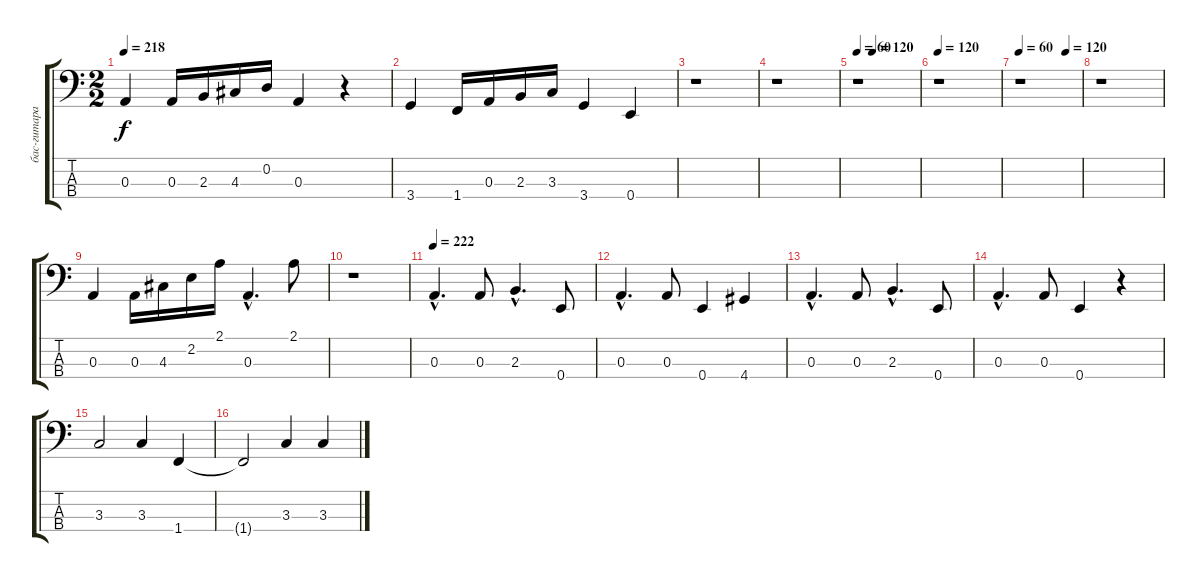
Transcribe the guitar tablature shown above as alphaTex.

\track ("бас-гитара" "бас-гитара") {instrument electricbasspick}
\staff {score tabs}
\tuning (G2 D2 A1 E1) {hide}
\ts (2 2)
\tempo 218
\clef f4
\ks c
0.3.4{dy f} 0.3.16 2.3.16 4.3.16 0.2.16 0.3.4 r.4 |
3.4.4 1.4.16 0.3.16 2.3.16 3.3.16 3.4.4 0.4.4 |
r.1 |
r.1 |
\tempo 60
\tempo (120 0.25)
r.1 |
\tempo 120
r.1 |
\tempo 60
\tempo (120 0.75)
r.1 |
r.1 |
0.3.4 0.3.16 4.3.16 2.2.16 2.1.16 0.3{hac}.4{d} 2.1.8 |
r.1 |
\tempo 222
0.3{hac}.4{d} 0.3.8 2.3{hac}.4{d} 0.4.8 |
0.3{hac}.4{d} 0.3.8 0.4.4 4.4.4 |
0.3{hac}.4{d} 0.3.8 2.3{hac}.4{d} 0.4.8 |
0.3{hac}.4{d} 0.3.8 0.4.4 r.4 |
3.3.2 3.3.4 1.4.4 |
1.4{t}.2 3.3.4 3.3.4
